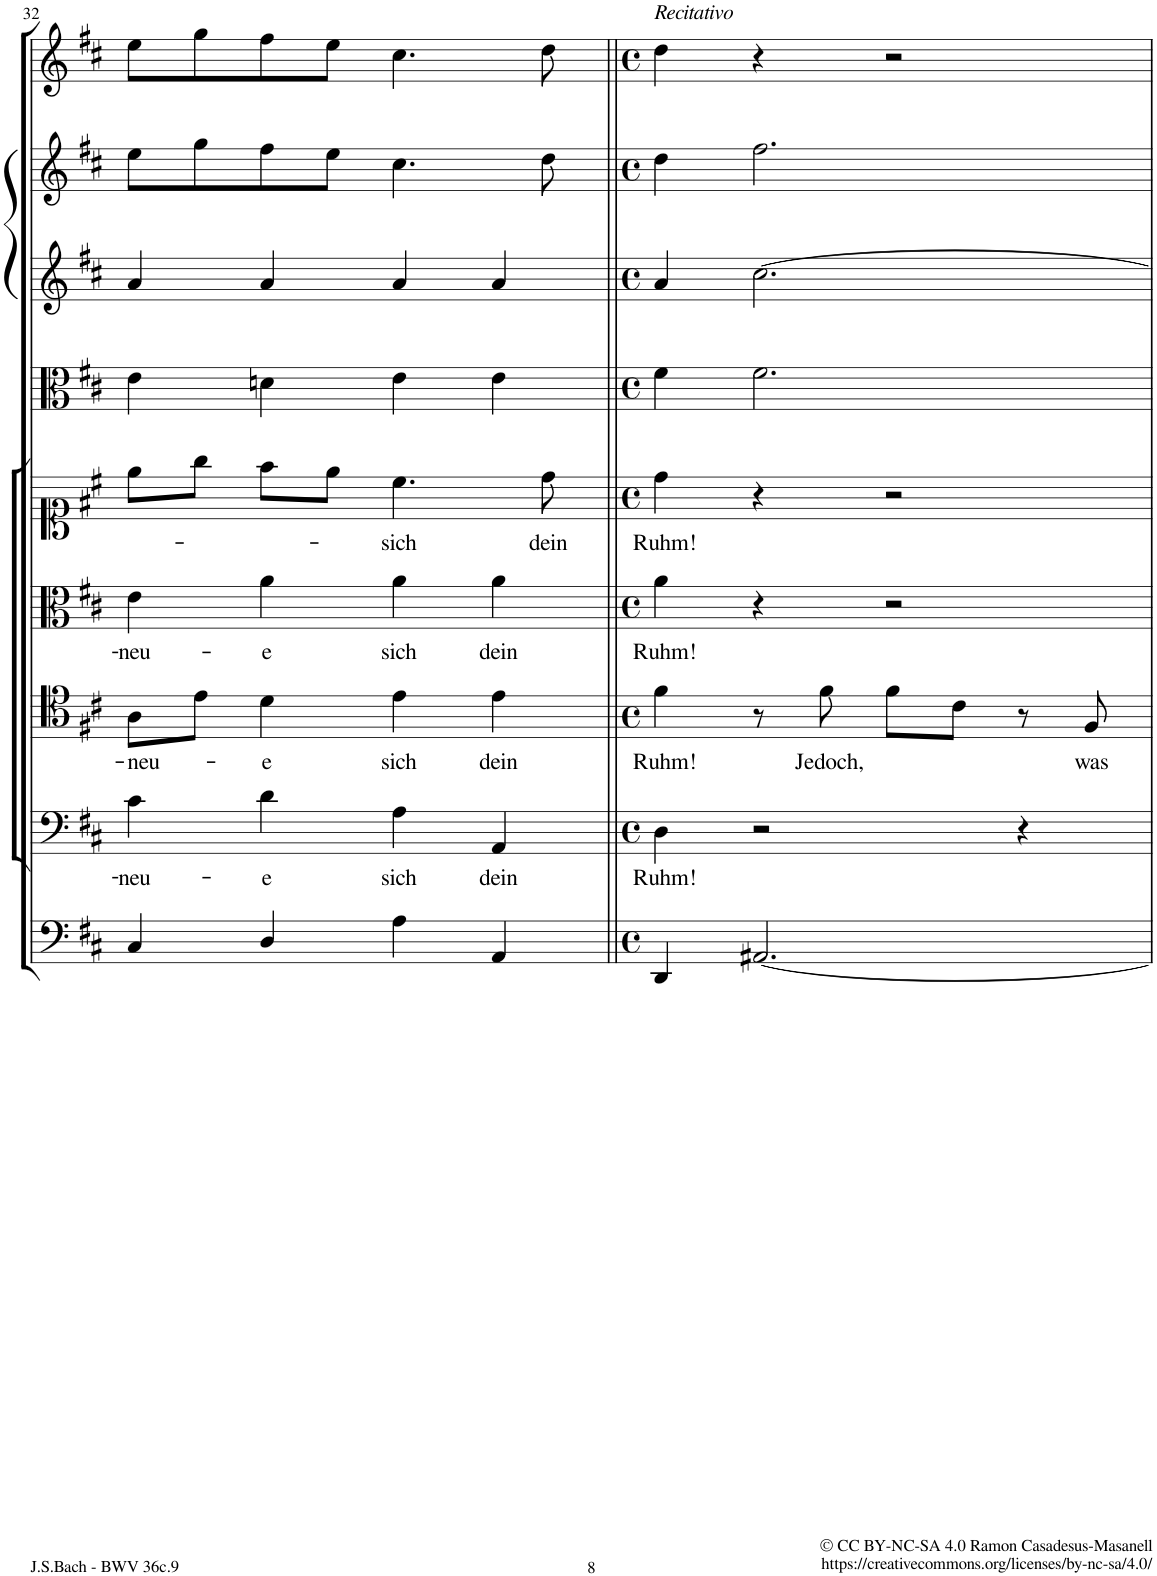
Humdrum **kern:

**kern	**kern	**text	**kern	**text	**kern	**text	**kern	**text	**kern	**kern	**kern	**kern
*part9	*part8	*part8	*part7	*part7	*part6	*part6	*part5	*part5	*part4	*part3	*part2	*part1
*staff9	*staff8	*staff8	*staff7	*staff7	*staff6	*staff6	*staff5	*staff5	*staff4	*staff3	*staff2	*staff1
*I"Continuo	*I"Basso	*	*I"Tenore	*	*I"Alto	*	*I"Soprano	*	*I"Viola	*I"Violino II	*I"Violino I	*I"Oboe d'amore
*	*	*	*	*	*	*	*	*	*I'Vla	*I'Vln	*I'Vln	*I'Ob
!!LO:PB:g=z
*clefF4	*clefF4	*	*clefC4	*	*clefC3	*	*clefC1	*	*clefC3	*clefG2	*clefG2	*clefG2
*k[f#c#]	*k[f#c#]	*	*k[f#c#]	*	*k[f#c#]	*	*k[f#c#]	*	*k[f#c#]	*k[f#c#]	*k[f#c#]	*k[f#c#]
*M2/2	*M2/2	*	*M2/2	*	*M2/2	*	*M2/2	*	*M2/2	*M2/2	*M2/2	*M2/2
*met(c|)	*met(c|)	*	*met(c|)	*	*met(c|)	*	*met(c|)	*	*met(c|)	*met(c|)	*met(c|)	*met(c|)
=32	=32	=32	=32	=32	=32	=32	=32	=32	=32	=32	=32	=32
!	!	!LO:LY:b	!	!LO:LY:b	!	!LO:LY:b	!	!	!	!	!	!
4C#/	4c#\	-neu-	8A\L	-neu-	4e\	-neu-	8ee\L	.	4e\	4a/	8ee\L	8ee\L
.	.	.	8e\J	.	.	.	8gg\J	.	.	.	8gg\	8gg\
!	!	!LO:LY:b	!	!LO:LY:b	!	!LO:LY:b	!	!	!	!	!	!
4D/	4d\	-e	4d\	-e	4a\	-e	8ff#\L	.	4dn\	4a/	8ff#\	8ff#\
.	.	.	.	.	.	.	8ee\J	.	.	.	8ee\J	8ee\J
!	!	!LO:LY:b	!	!LO:LY:b	!	!LO:LY:b	!	!LO:LY:b	!	!	!	!
4A\	4A\	sich	4e\	sich	4a\	sich	4.cc#\	sich	4e\	4a/	4.cc#\	4.cc#\
!	!	!LO:LY:b	!	!LO:LY:b	!	!LO:LY:b	!	!	!	!	!	!
4AA/	4AA/	dein	4e\	dein	4a\	dein	.	.	4e\	4a/	.	.
!	!	!	!	!	!	!	!	!LO:LY:b	!	!	!	!
.	.	.	.	.	.	.	8dd\	dein	.	.	8dd\	8dd\
=33||	=33||	=33||	=33||	=33||	=33||	=33||	=33||	=33||	=33||	=33||	=33||	=33||
*M4/4	*M4/4	*	*M4/4	*	*M4/4	*	*M4/4	*	*M4/4	*M4/4	*M4/4	*M4/4
*met(c)	*met(c)	*	*met(c)	*	*met(c)	*	*met(c)	*	*met(c)	*met(c)	*met(c)	*met(c)
!	!	!	!	!	!	!	!	!	!	!	!	!LO:TX:a:i:t=Recitativo
!	!	!LO:LY:b	!	!LO:LY:b	!	!LO:LY:b	!	!LO:LY:b	!	!	!	!
4DD/	4D\	Ruhm!	4f#\	Ruhm!	4a\	Ruhm!	4dd\	Ruhm!	4f#\	4a/	4dd\	4dd\
[2.AA#X/	2r	.	8r	.	4r	.	4r	.	2.f#\	[>2.cc#\	2.ff#\	4r
!	!	!	!	!LO:LY:b	!	!	!	!	!	!	!	!
.	.	.	8f#\	Jedoch,	.	.	.	.	.	.	.	.
.	.	.	8f#\L	.	2r	.	2r	.	.	.	.	2r
.	.	.	8c#\J	.	.	.	.	.	.	.	.	.
.	4r	.	8r	.	.	.	.	.	.	.	.	.
!	!	!	!	!LO:LY:b	!	!	!	!	!	!	!	!
.	.	.	8F#/	was	.	.	.	.	.	.	.	.
=	=	=	=	=	=	=	=	=	=	=	=	=
*-	*-	*-	*-	*-	*-	*-	*-	*-	*-	*-	*-	*-
